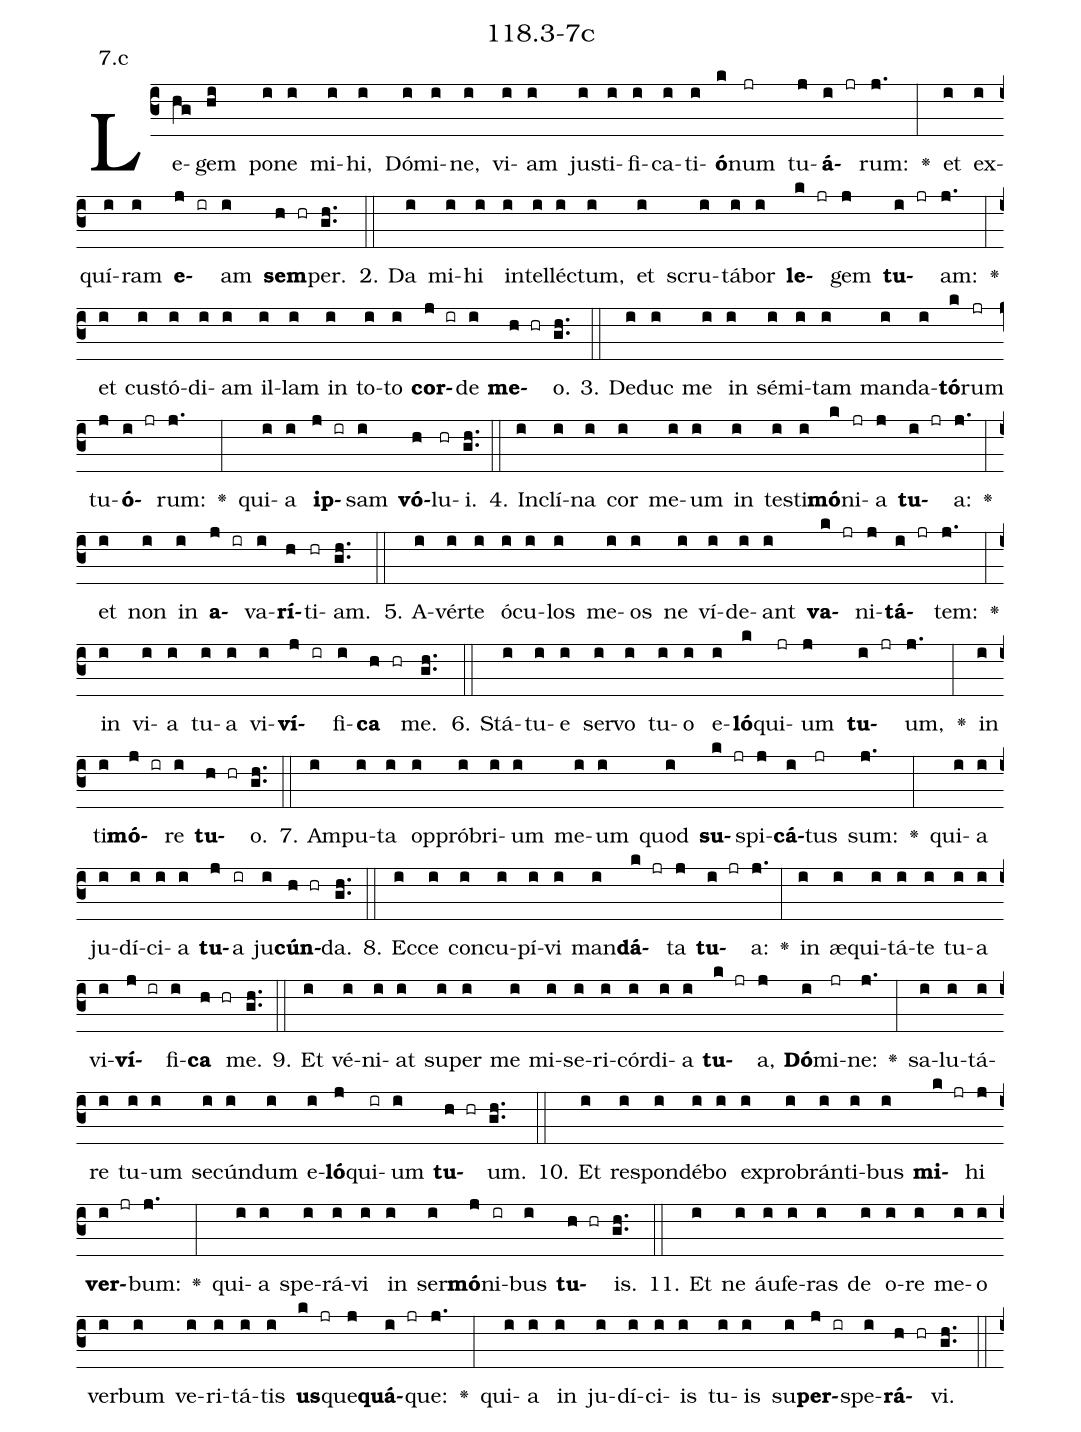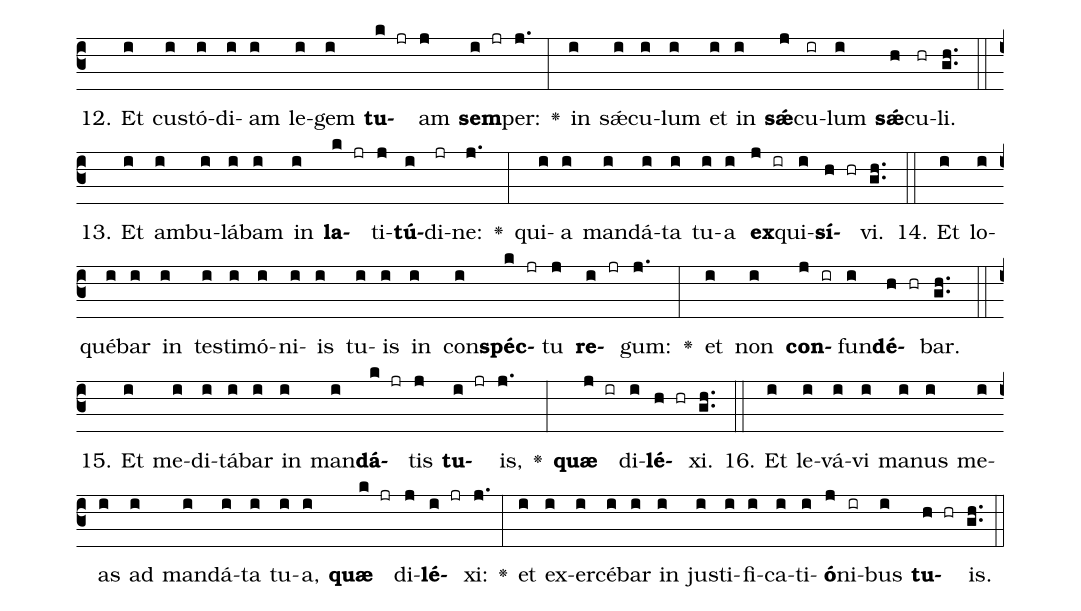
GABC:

name: 118.3-7c;
annotation: 7.c;
%%
(c3)Le(hg)gem(hi) po(i)ne(i) mi(i)hi,(i) Dó(i)mi(i)ne,(i) vi(i)am(i) jus(i)ti(i)fi(i)ca(i)ti(i)<b>ó</b>(k)num(jr) tu(j)<b>á</b>(i jr)rum:(j.) <v>\greheightstar</v>(:) et(i) ex(i)quí(i)ram(i) <b>e</b>(j ir)am(i) <b>sem</b>(h hr)per.(gh..) (::)
2. Da(i) mi(i)hi(i) in(i)tel(i)léc(i)tum,(i) et(i) scru(i)tá(i)bor(i) <b>le</b>(k jr)gem(j) <b>tu</b>(i jr)am:(j.) <v>\greheightstar</v>(:) et(i) cus(i)tó(i)di(i)am(i) il(i)lam(i) in(i) to(i)to(i) <b>cor</b>(j ir)de(i) <b>me</b>(h hr)o.(gh..) (::)
3. De(i)duc(i) me(i) in(i) sé(i)mi(i)tam(i) man(i)da(i)<b>tó</b>(k)rum(jr) tu(j)<b>ó</b>(i jr)rum:(j.) <v>\greheightstar</v>(:) qui(i)a(i) <b>ip</b>(j ir)sam(i) <b>vó</b>(h)lu(hr)i.(gh..) (::)
4. In(i)clí(i)na(i) cor(i) me(i)um(i) in(i) tes(i)ti(i)<b>mó</b>(k)ni(jr)a(j) <b>tu</b>(i jr)a:(j.) <v>\greheightstar</v>(:) et(i) non(i) in(i) <b>a</b>(j ir)va(i)<b>rí</b>(h)ti(hr)am.(gh..) (::)
5. A(i)vér(i)te(i) ó(i)cu(i)los(i) me(i)os(i) ne(i) ví(i)de(i)ant(i) <b>va</b>(k jr)ni(j)<b>tá</b>(i jr)tem:(j.) <v>\greheightstar</v>(:) in(i) vi(i)a(i) tu(i)a(i) vi(i)<b>ví</b>(j ir)fi(i)<b>ca</b>(h hr) me.(gh..) (::)
6. Stá(i)tu(i)e(i) ser(i)vo(i) tu(i)o(i) e(i)<b>ló</b>(k)qui(jr)um(j) <b>tu</b>(i jr)um,(j.) <v>\greheightstar</v>(:) in(i) ti(i)<b>mó</b>(j ir)re(i) <b>tu</b>(h hr)o.(gh..) (::)
7. Am(i)pu(i)ta(i) op(i)pró(i)bri(i)um(i) me(i)um(i) quod(i) <b>su</b>(k jr)spi(j)<b>cá</b>(i)tus(jr) sum:(j.) <v>\greheightstar</v>(:) qui(i)a(i) ju(i)dí(i)ci(i)a(i) <b>tu</b>(j)a(ir) ju(i)<b>cún</b>(h hr)da.(gh..) (::)
8. Ec(i)ce(i) con(i)cu(i)pí(i)vi(i) man(i)<b>dá</b>(k jr)ta(j) <b>tu</b>(i jr)a:(j.) <v>\greheightstar</v>(:) in(i) æ(i)qui(i)tá(i)te(i) tu(i)a(i) vi(i)<b>ví</b>(j ir)fi(i)<b>ca</b>(h hr) me.(gh..) (::)
9. Et(i) vé(i)ni(i)at(i) su(i)per(i) me(i) mi(i)se(i)ri(i)cór(i)di(i)a(i) <b>tu</b>(k jr)a,(j) <b>Dó</b>(i)mi(jr)ne:(j.) <v>\greheightstar</v>(:) sa(i)lu(i)tá(i)re(i) tu(i)um(i) se(i)cún(i)dum(i) e(i)<b>ló</b>(j)qui(ir)um(i) <b>tu</b>(h hr)um.(gh..) (::)
10. Et(i) re(i)spon(i)dé(i)bo(i) ex(i)pro(i)brán(i)ti(i)bus(i) <b>mi</b>(k jr)hi(j) <b>ver</b>(i jr)bum:(j.) <v>\greheightstar</v>(:) qui(i)a(i) spe(i)rá(i)vi(i) in(i) ser(i)<b>mó</b>(j)ni(ir)bus(i) <b>tu</b>(h hr)is.(gh..) (::)
11. Et(i) ne(i) áu(i)fe(i)ras(i) de(i) o(i)re(i) me(i)o(i) ver(i)bum(i) ve(i)ri(i)tá(i)tis(i) <b>us</b>(k jr)que(j)<b>quá</b>(i jr)que:(j.) <v>\greheightstar</v>(:) qui(i)a(i) in(i) ju(i)dí(i)ci(i)is(i) tu(i)is(i) su(i)<b>per</b>(j ir)spe(i)<b>rá</b>(h hr)vi.(gh..) (::)
12. Et(i) cus(i)tó(i)di(i)am(i) le(i)gem(i) <b>tu</b>(k jr)am(j) <b>sem</b>(i jr)per:(j.) <v>\greheightstar</v>(:) in(i) sǽ(i)cu(i)lum(i) et(i) in(i) <b>sǽ</b>(j)cu(ir)lum(i) <b>sǽ</b>(h)cu(hr)li.(gh..) (::)
13. Et(i) am(i)bu(i)lá(i)bam(i) in(i) <b>la</b>(k jr)ti(j)<b>tú</b>(i)di(jr)ne:(j.) <v>\greheightstar</v>(:) qui(i)a(i) man(i)dá(i)ta(i) tu(i)a(i) <b>ex</b>(j ir)qui(i)<b>sí</b>(h hr)vi.(gh..) (::)
14. Et(i) lo(i)qué(i)bar(i) in(i) tes(i)ti(i)mó(i)ni(i)is(i) tu(i)is(i) in(i) con(i)<b>spéc</b>(k jr)tu(j) <b>re</b>(i jr)gum:(j.) <v>\greheightstar</v>(:) et(i) non(i) <b>con</b>(j ir)fun(i)<b>dé</b>(h hr)bar.(gh..) (::)
15. Et(i) me(i)di(i)tá(i)bar(i) in(i) man(i)<b>dá</b>(k jr)tis(j) <b>tu</b>(i jr)is,(j.) <v>\greheightstar</v>(:) <b>quæ</b>(j ir) di(i)<b>lé</b>(h hr)xi.(gh..) (::)
16. Et(i) le(i)vá(i)vi(i) ma(i)nus(i) me(i)as(i) ad(i) man(i)dá(i)ta(i) tu(i)a,(i) <b>quæ</b>(k jr) di(j)<b>lé</b>(i jr)xi:(j.) <v>\greheightstar</v>(:) et(i) ex(i)er(i)cé(i)bar(i) in(i) jus(i)ti(i)fi(i)ca(i)ti(i)<b>ó</b>(j)ni(ir)bus(i) <b>tu</b>(h hr)is.(gh..) (::)
